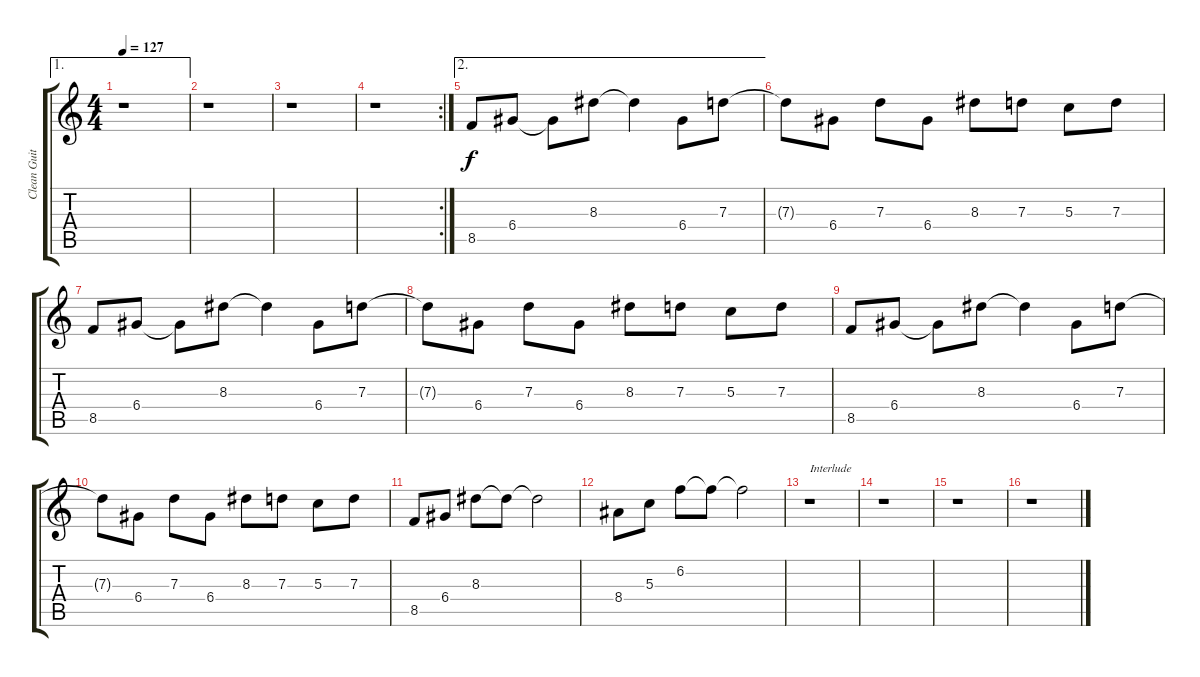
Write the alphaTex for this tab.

\track ("Clean Guitar" "Clean Guit") {instrument electricguitarjazz}
\staff {score tabs}
\tuning (E4 B3 G3 D3 A2 E2) {hide}
\ae 1
\ts (4 4)
\tempo 127
\clef g2
\ks c
r.1{dy f} |
r.1 |
r.1 |
\rc 2
r.1 |
\ae 2
8.5.8 6.4.8 6.4{t}.8 8.3.8 8.3{t}.4 6.4.8 7.3.8 |
7.3{t}.8 6.4.8 7.3.8 6.4.8 8.3.8 7.3.8 5.3.8 7.3.8 |
8.5.8 6.4.8 6.4{t}.8 8.3.8 8.3{t}.4 6.4.8 7.3.8 |
7.3{t}.8 6.4.8 7.3.8 6.4.8 8.3.8 7.3.8 5.3.8 7.3.8 |
8.5.8 6.4.8 6.4{t}.8 8.3.8 8.3{t}.4 6.4.8 7.3.8 |
7.3{t}.8 6.4.8 7.3.8 6.4.8 8.3.8 7.3.8 5.3.8 7.3.8 |
8.5.8 6.4.8 8.3.8 8.3{t}.8 8.3{t}.2 |
8.4.8 5.3.8 6.2.8 6.2{t}.8 6.2{t}.2 |
r.1{txt "Interlude"} |
r.1 |
r.1 |
r.1
